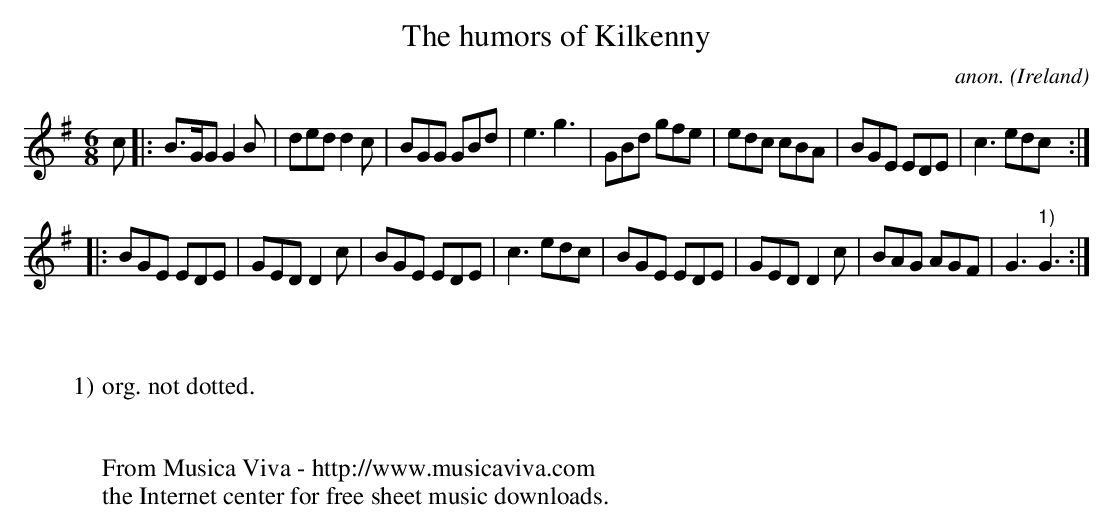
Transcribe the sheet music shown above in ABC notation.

X:1
T:The humors of Kilkenny
C:anon.
O:Ireland
M:6/8
L:1/8
K:G
c|:B>GG G2B|ded d2c|BGG GBd|e3g3|GBd gfe|edc cBA|BGE EDE|c3 edc:|
|:BGE EDE|GED D2c|BGE EDE|c3 edc|BGE EDE|GED D2c|BAG AGF|G3 "^1)"G3:|
W:
W:
W:1) org. not dotted.
W:
W:
W:  From Musica Viva - http://www.musicaviva.com
W:  the Internet center for free sheet music downloads.
